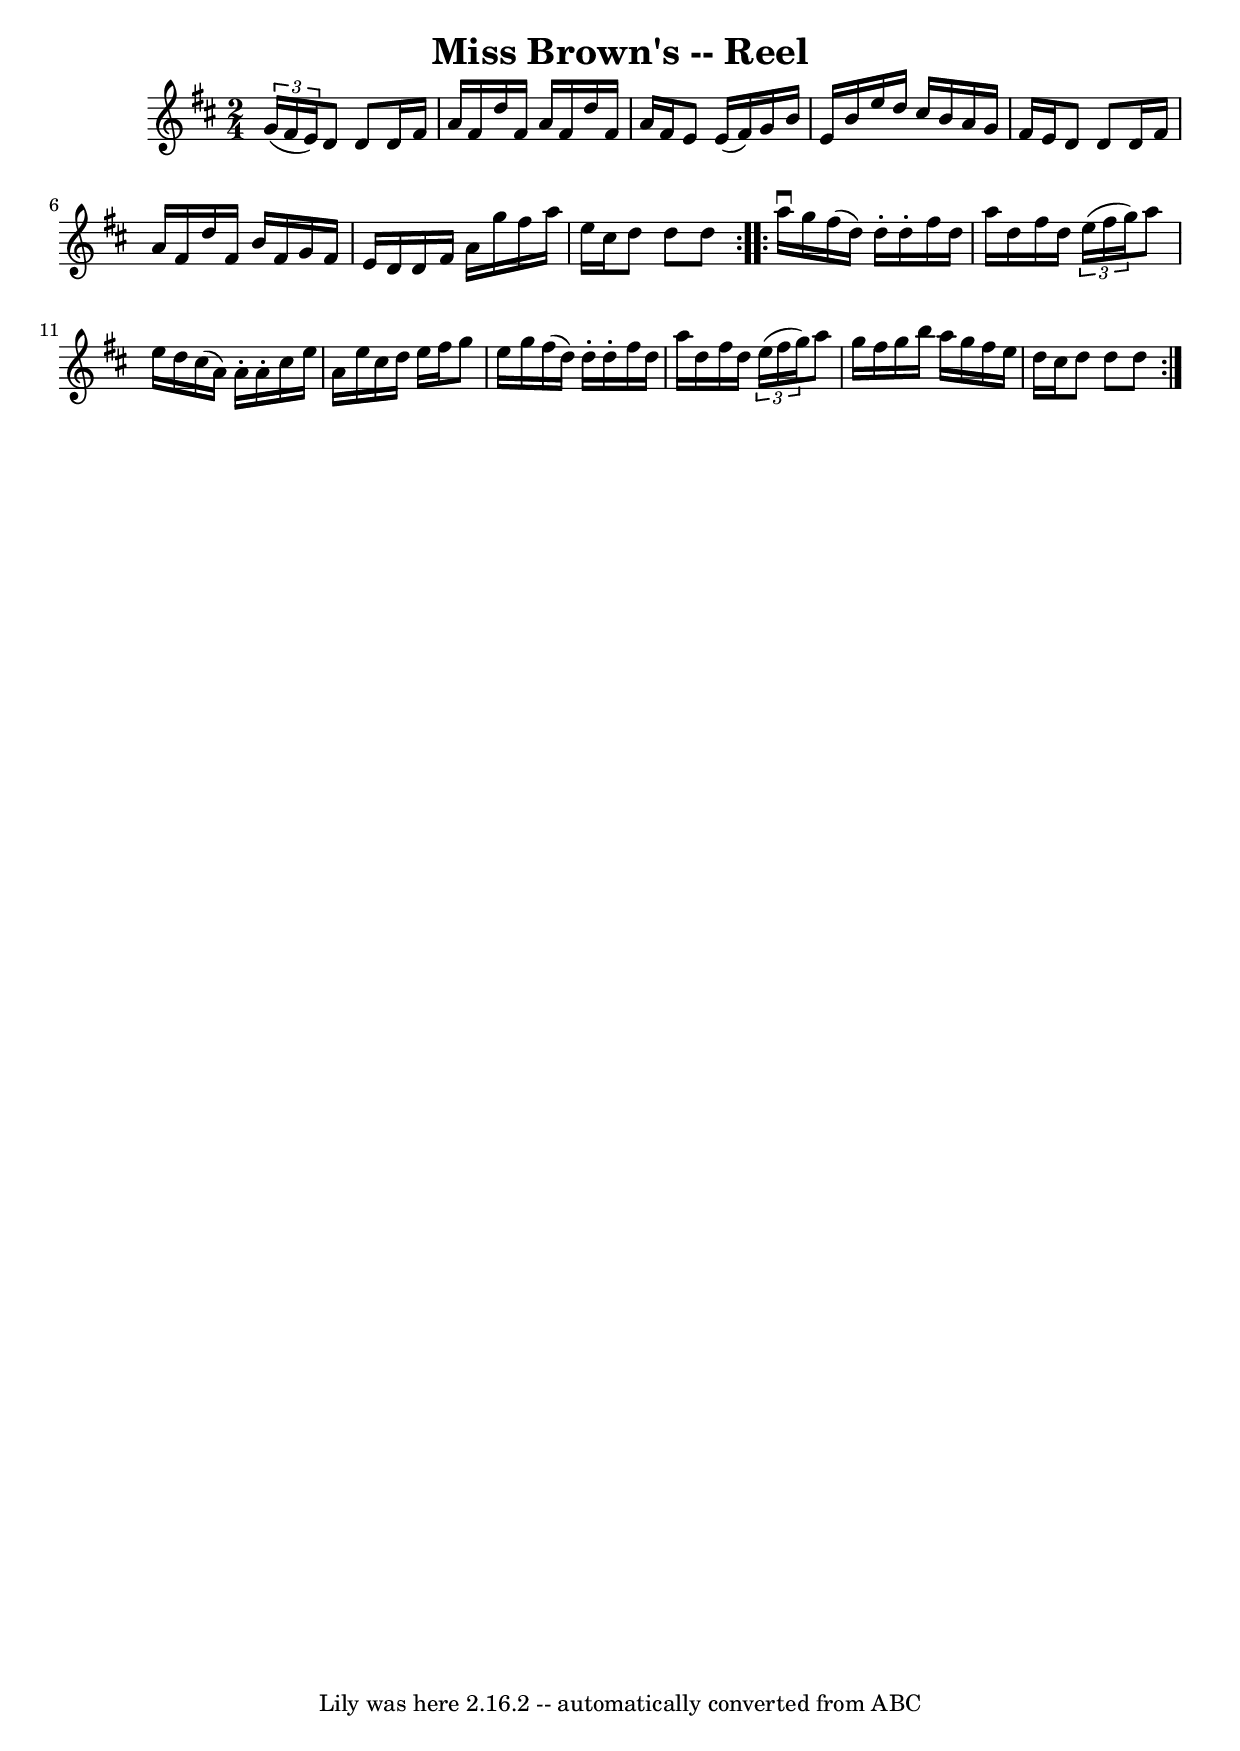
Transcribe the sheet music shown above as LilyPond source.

\version "2.7.40"
\include "Mammoth.ily"
\header {
	%% book = "Ryan's Mammoth Collection"
	crossRefNumber = "1"
	footnotes = ""
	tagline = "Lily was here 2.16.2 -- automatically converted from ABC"
	title = "Miss Brown's -- Reel"
}
voicedefault =  {
\set Score.defaultBarType = "empty"

\repeat volta 2 {
\time 2/4 \key d \major   \times 2/3 { g'16 (fis'16 e'16) } |
 
 d'8 d'8 d'16 fis'16 a'16 fis'16  |
 d''16 fis'16    
a'16 fis'16 d''16 fis'16 a'16 fis'16  |
 e'8 e'16 (
fis'16) g'16 b'16 e'16 b'16  |
 e''16 d''16 cis''16 
 b'16 a'16 g'16 fis'16 e'16  |
 d'8 d'8 d'16    
fis'16 a'16 fis'16  |
 d''16 fis'16 b'16 fis'16 g'16  
 fis'16 e'16 d'16  |
 d'16 fis'16 a'16 g''16 fis''16 
 a''16 e''16 cis''16  |
 d''8 d''8 d''8  
} \repeat volta 2 { a''16^\downbow g''16  |
 fis''16 (d''16  
-) d''16 -. d''16 -. fis''16 d''16 a''16 d''16  |
   
fis''16 d''16    \times 2/3 { e''16 (fis''16 g''16) } a''8    
e''16 d''16  |
 cis''16 (a'16) a'16 -. a'16 -. cis''16   
 e''16 a'16 e''16  |
 cis''16 d''16 e''16 fis''16    
g''8 e''16 g''16  |
 fis''16 (d''16) d''16 -. d''16 
-. fis''16 d''16 a''16 d''16  |
 fis''16 d''16    
\times 2/3 { e''16 (fis''16 g''16) } a''8 g''16 fis''16  
|
 g''16 b''16 a''16 g''16 fis''16 e''16 d''16    
cis''16  |
 d''8 d''8 d''8  }   
}

\score{
    <<

	\context Staff="default"
	{
	    \voicedefault 
	}

    >>
	\layout {
	}
	\midi {}
}
